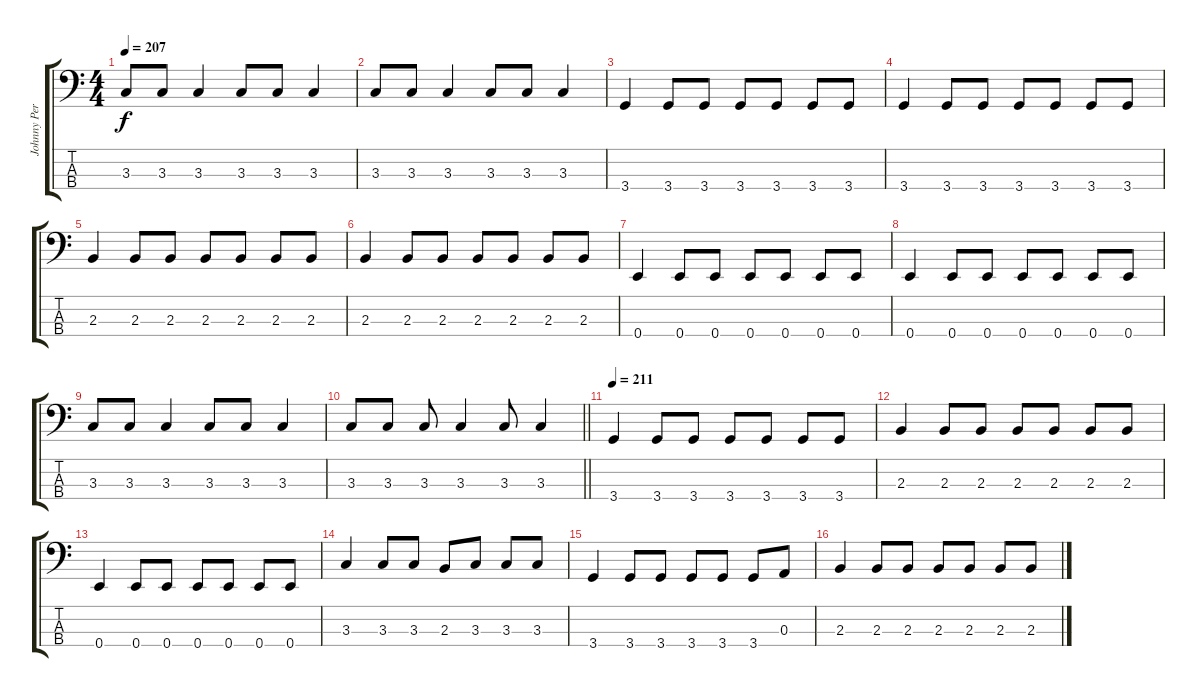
\track ("Johnny Personality" "Johnny Per") {instrument electricbasspick}
\staff {score tabs}
\tuning (G2 D2 A1 E1) {hide}
\ts (4 4)
\tempo 207
\clef f4
\ks c
3.3.8{dy f} 3.3.8 3.3.4 3.3.8 3.3.8 3.3.4 |
3.3.8 3.3.8 3.3.4 3.3.8 3.3.8 3.3.4 |
3.4.4 3.4.8 3.4.8 3.4.8 3.4.8 3.4.8 3.4.8 |
3.4.4 3.4.8 3.4.8 3.4.8 3.4.8 3.4.8 3.4.8 |
2.3.4 2.3.8 2.3.8 2.3.8 2.3.8 2.3.8 2.3.8 |
2.3.4 2.3.8 2.3.8 2.3.8 2.3.8 2.3.8 2.3.8 |
0.4.4 0.4.8 0.4.8 0.4.8 0.4.8 0.4.8 0.4.8 |
0.4.4 0.4.8 0.4.8 0.4.8 0.4.8 0.4.8 0.4.8 |
3.3.8 3.3.8 3.3.4 3.3.8 3.3.8 3.3.4 |
\barLineRight lightlight
3.3.8 3.3.8 3.3.8 3.3.4 3.3.8 3.3.4 |
\section ("" "")
\tempo 211
3.4.4 3.4.8 3.4.8 3.4.8 3.4.8 3.4.8 3.4.8 |
2.3.4 2.3.8 2.3.8 2.3.8 2.3.8 2.3.8 2.3.8 |
0.4.4 0.4.8 0.4.8 0.4.8 0.4.8 0.4.8 0.4.8 |
3.3.4 3.3.8 3.3.8 2.3.8 3.3.8 3.3.8 3.3.8 |
3.4.4 3.4.8 3.4.8 3.4.8 3.4.8 3.4.8 0.3.8 |
2.3.4 2.3.8 2.3.8 2.3.8 2.3.8 2.3.8 2.3.8
